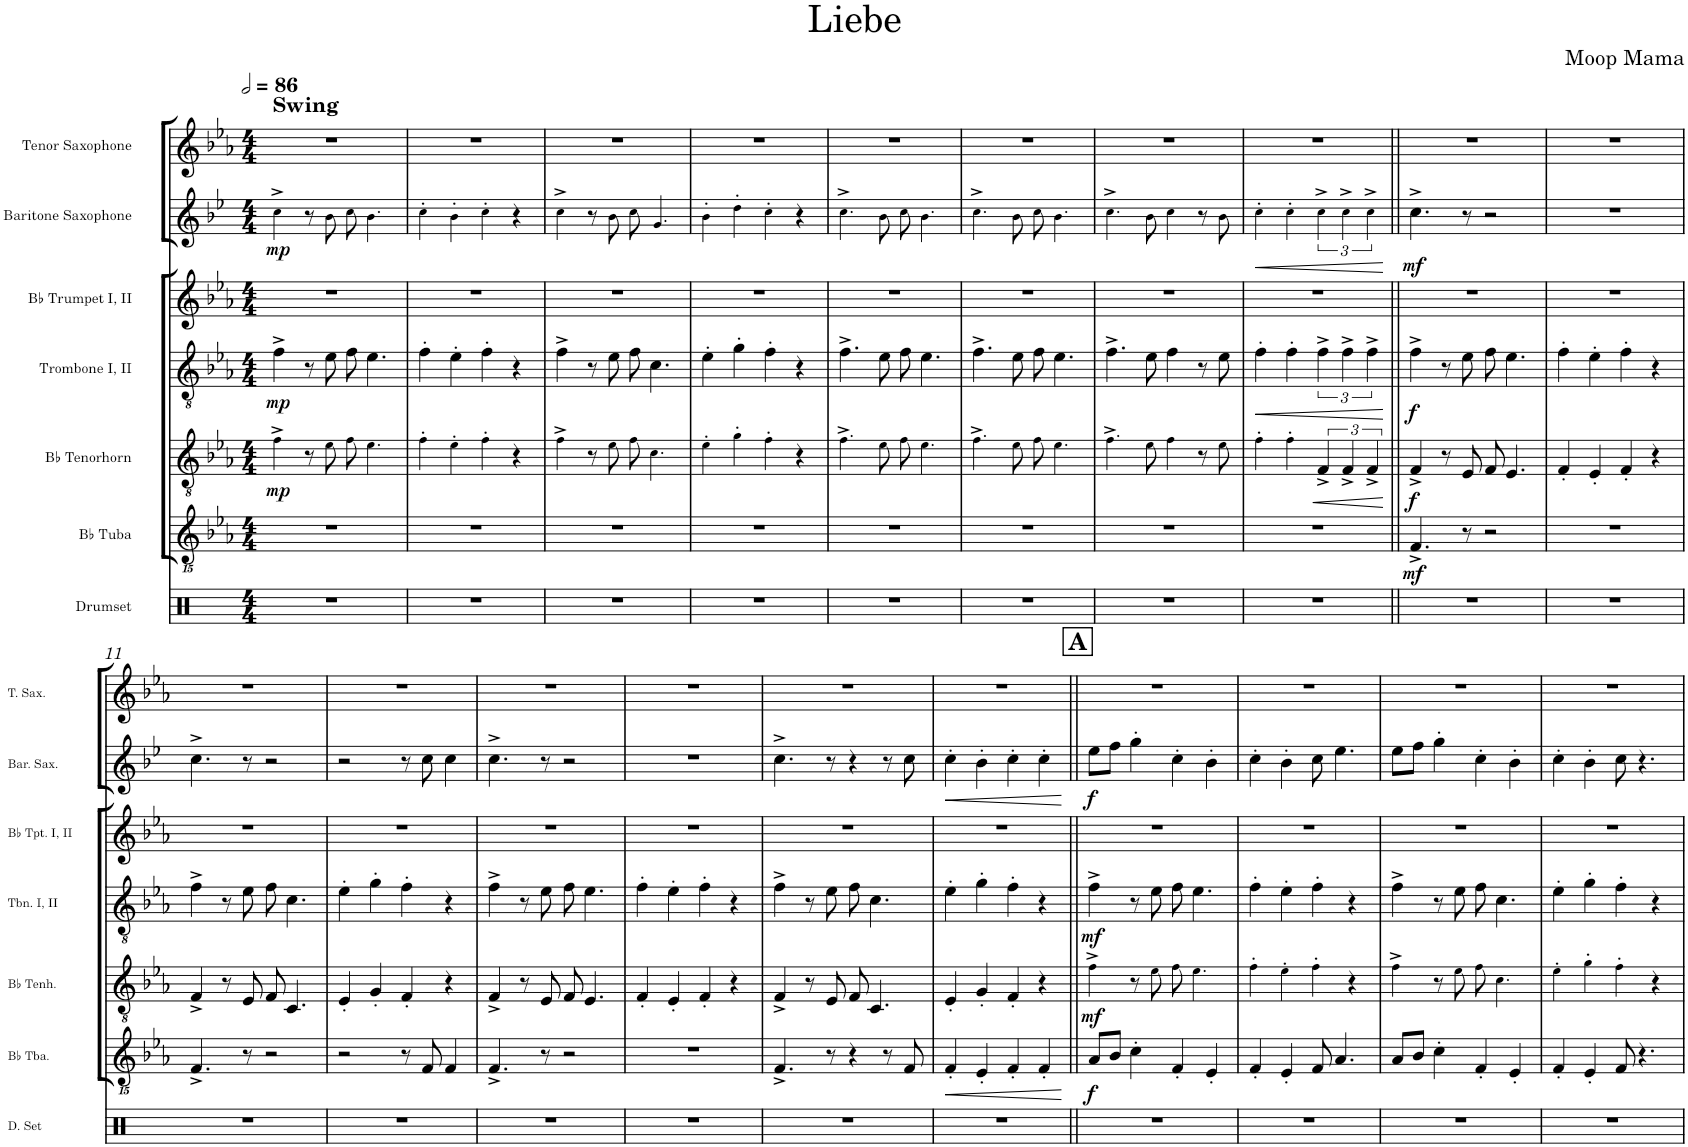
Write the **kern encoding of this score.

**kern	**kern	**dynam	**kern	**dynam	**kern	**dynam	**kern	**kern	**dynam	**kern
*part7	*part6	*part6	*part5	*part5	*part4	*part4	*part3	*part2	*part2	*part1
*staff7	*staff6	*staff6	*staff5	*staff5	*staff4	*staff4	*staff3	*staff2	*staff2	*staff1
*I"Drumset	*I"Bb Tuba	*	*I"Bb Tenorhorn	*	*I"Trombone I, II	*	*I"Bb Trumpet I, II	*I"Baritone Saxophone	*	*I"Tenor Saxophone
*I'D. Set	*I'Bb Tba.	*	*I'Bb Tenh.	*	*I'Tbn. I, II	*	*I'Bb Tpt. I, II	*I'Bar. Sax.	*	*I'T. Sax.
*clefX	*clefGvv2	*	*clefGv2	*	*clefGv2	*	*clefG2	*clefG2	*	*clefG2
*	*Trd1c2	*	*Trd1c2	*	*Trd1c2	*	*Trd1c2	*Trd12c21	*	*Trd8c14
*k[]	*k[b-e-a-]	*	*k[b-e-a-]	*	*k[b-e-a-]	*	*k[b-e-a-]	*k[b-e-]	*	*k[b-e-a-]
*M4/4	*M4/4	*	*M4/4	*	*M4/4	*	*M4/4	*M4/4	*	*M4/4
*MM172	*MM172	*	*MM172	*	*MM172	*	*MM172	*MM172	*	*MM172
=1	=1	=1	=1	=1	=1	=1	=1	=1	=1	=1
!	!	!	!	!	!	!	!	!	!	!LO:TX:a:B:t=Swing
!	!	!	!	!LO:DY:b	!	!LO:DY:b	!	!	!LO:DY:b	!
1r	1r	.	4f^!\	mp	4f^\	mp	1r	4cc^!\	mp	1r
.	.	.	8r	.	8r	.	.	8r	.	.
.	.	.	8e-!\	.	8e-\	.	.	8b-!\	.	.
.	.	.	8f!\	.	8f\	.	.	8cc!\	.	.
.	.	.	4.e-!\	.	4.e-\	.	.	4.b-!\	.	.
=2	=2	=2	=2	=2	=2	=2	=2	=2	=2	=2
1r	1r	.	4f'!\	.	4f'\	.	1r	4cc'!\	.	1r
.	.	.	4e-'!\	.	4e-'\	.	.	4b-'!\	.	.
.	.	.	4f'!\	.	4f'\	.	.	4cc'!\	.	.
.	.	.	4r	.	4r	.	.	4r	.	.
=3	=3	=3	=3	=3	=3	=3	=3	=3	=3	=3
1r	1r	.	4f^!\	.	4f^\	.	1r	4cc^!\	.	1r
.	.	.	8r	.	8r	.	.	8r	.	.
.	.	.	8e-!\	.	8e-\	.	.	8b-!\	.	.
.	.	.	8f!\	.	8f\	.	.	8cc!\	.	.
.	.	.	4.c!\	.	4.c\	.	.	4.g!/	.	.
=4	=4	=4	=4	=4	=4	=4	=4	=4	=4	=4
1r	1r	.	4e-'!\	.	4e-'\	.	1r	4b-'!\	.	1r
.	.	.	4g'!\	.	4g'\	.	.	4dd'!\	.	.
.	.	.	4f'!\	.	4f'\	.	.	4cc'!\	.	.
.	.	.	4r	.	4r	.	.	4r	.	.
=5	=5	=5	=5	=5	=5	=5	=5	=5	=5	=5
1r	1r	.	4.f^!\	.	4.f^\	.	1r	4.cc^!\	.	1r
.	.	.	8e-!\	.	8e-\	.	.	8b-!\	.	.
.	.	.	8f!\	.	8f\	.	.	8cc!\	.	.
.	.	.	4.e-!\	.	4.e-\	.	.	4.b-!\	.	.
=6	=6	=6	=6	=6	=6	=6	=6	=6	=6	=6
1r	1r	.	4.f^!\	.	4.f^\	.	1r	4.cc^!\	.	1r
.	.	.	8e-!\	.	8e-\	.	.	8b-!\	.	.
.	.	.	8f!\	.	8f\	.	.	8cc!\	.	.
.	.	.	4.e-!\	.	4.e-\	.	.	4.b-!\	.	.
=7	=7	=7	=7	=7	=7	=7	=7	=7	=7	=7
1r	1r	.	4.f^!\	.	4.f^\	.	1r	4.cc^!\	.	1r
.	.	.	8e-!\	.	8e-\	.	.	8b-!\	.	.
.	.	.	4f!\	.	4f\	.	.	4cc!\	.	.
.	.	.	8r	.	8r	.	.	8r	.	.
.	.	.	8e-!\	.	8e-\	.	.	8b-!\	.	.
=8	=8	=8	=8	=8	=8	=8	=8	=8	=8	=8
!	!	!	!	!	!	!LO:HP:b	!	!	!LO:HP:b	!
1r	1r	.	4f'!\	.	4f'\	<	1r	4cc'!\	<	1r
.	.	.	4f'!\	.	4f'\	.	.	4cc'!\	.	.
!	!	!	!	!LO:HP:b	!	!	!	!	!	!
.	.	.	6F^/	<	6f^\	.	.	6cc^!\	.	.
.	.	.	6F^/	.	6f^\	.	.	6cc^!\	.	.
.	.	.	6F^/	.	6f^\	.	.	6cc^!\	.	.
.	.	.	.	[	.	[	.	.	[	.
=9||	=9||	=9||	=9||	=9||	=9||	=9||	=9||	=9||	=9||	=9||
!	!	!LO:DY:b	!	!LO:DY:b	!	!LO:DY:b	!	!	!LO:DY:b	!
1r	4.FF^/	mf	4F^/	f	4f^\	f	1r	4.cc^\	mf	1r
.	.	.	8r	.	8r	.	.	.	.	.
.	8r	.	8E-/	.	8e-\	.	.	8r	.	.
.	2r	.	8F/	.	8f\	.	.	2r	.	.
.	.	.	4.E-/	.	4.e-\	.	.	.	.	.
=10	=10	=10	=10	=10	=10	=10	=10	=10	=10	=10
1r	1r	.	4F'/	.	4f'\	.	1r	1r	.	1r
.	.	.	4E-'/	.	4e-'\	.	.	.	.	.
.	.	.	4F'/	.	4f'\	.	.	.	.	.
.	.	.	4r	.	4r	.	.	.	.	.
!!LO:LB:g=z
=11	=11	=11	=11	=11	=11	=11	=11	=11	=11	=11
1r	4.FF^/	.	4F^/	.	4f^\	.	1r	4.cc^\	.	1r
.	.	.	8r	.	8r	.	.	.	.	.
.	8r	.	8E-/	.	8e-\	.	.	8r	.	.
.	2r	.	8F/	.	8f\	.	.	2r	.	.
.	.	.	4.C/	.	4.c\	.	.	.	.	.
=12	=12	=12	=12	=12	=12	=12	=12	=12	=12	=12
1r	2r	.	4E-'/	.	4e-'\	.	1r	2r	.	1r
.	.	.	4G'/	.	4g'\	.	.	.	.	.
.	8r	.	4F'/	.	4f'\	.	.	8r	.	.
.	8FF/	.	.	.	.	.	.	8cc\	.	.
.	4FF/	.	4r	.	4r	.	.	4cc\	.	.
=13	=13	=13	=13	=13	=13	=13	=13	=13	=13	=13
1r	4.FF^/	.	4F^/	.	4f^\	.	1r	4.cc^\	.	1r
.	.	.	8r	.	8r	.	.	.	.	.
.	8r	.	8E-/	.	8e-\	.	.	8r	.	.
.	2r	.	8F/	.	8f\	.	.	2r	.	.
.	.	.	4.E-/	.	4.e-\	.	.	.	.	.
=14	=14	=14	=14	=14	=14	=14	=14	=14	=14	=14
1r	1r	.	4F'/	.	4f'\	.	1r	1r	.	1r
.	.	.	4E-'/	.	4e-'\	.	.	.	.	.
.	.	.	4F'/	.	4f'\	.	.	.	.	.
.	.	.	4r	.	4r	.	.	.	.	.
=15	=15	=15	=15	=15	=15	=15	=15	=15	=15	=15
1r	4.FF^/	.	4F^/	.	4f^\	.	1r	4.cc^\	.	1r
.	.	.	8r	.	8r	.	.	.	.	.
.	8r	.	8E-/	.	8e-\	.	.	8r	.	.
.	4r	.	8F/	.	8f\	.	.	4r	.	.
.	.	.	4.C/	.	4.c\	.	.	.	.	.
.	8r	.	.	.	.	.	.	8r	.	.
.	8FF/	.	.	.	.	.	.	8cc\	.	.
=16	=16	=16	=16	=16	=16	=16	=16	=16	=16	=16
!	!	!LO:HP:b	!	!	!	!	!	!	!LO:HP:b	!
1r	4FF'/	<	4E-'/	.	4e-'\	.	1r	4cc'\	<	1r
.	4EE-'/	.	4G'/	.	4g'\	.	.	4b-'\	.	.
.	4FF'/	.	4F'/	.	4f'\	.	.	4cc'\	.	.
.	4FF'/	.	4r	.	4r	.	.	4cc'\	.	.
.	.	[	.	.	.	.	.	.	[	.
!!LO:REH:place=s1:a:B:cj:fs=14:t=A
=17||	=17||	=17||	=17||	=17||	=17||	=17||	=17||	=17||	=17||	=17||
!	!	!LO:DY:b	!	!LO:DY:b	!	!LO:DY:b	!	!	!LO:DY:b	!
1r	8AA-/L	f	4f^!\	mf	4f^\	mf	1r	8ee-\L	f	1r
.	8BB-/J	.	.	.	.	.	.	8ff\J	.	.
.	4C'\	.	8r	.	8r	.	.	4gg'\	.	.
.	.	.	8e-!\	.	8e-\	.	.	.	.	.
.	4FF'/	.	8f!\	.	8f\	.	.	4cc'\	.	.
.	.	.	4.e-!\	.	4.e-\	.	.	.	.	.
.	4EE-'/	.	.	.	.	.	.	4b-'\	.	.
=18	=18	=18	=18	=18	=18	=18	=18	=18	=18	=18
1r	4FF'/	.	4f'!\	.	4f'\	.	1r	4cc'\	.	1r
.	4EE-'/	.	4e-'!\	.	4e-'\	.	.	4b-'\	.	.
.	8FF/	.	4f'!\	.	4f'\	.	.	8cc\	.	.
.	4.AA-/	.	.	.	.	.	.	4.ee-\	.	.
.	.	.	4r	.	4r	.	.	.	.	.
=19	=19	=19	=19	=19	=19	=19	=19	=19	=19	=19
1r	8AA-/L	.	4f^!\	.	4f^\	.	1r	8ee-\L	.	1r
.	8BB-/J	.	.	.	.	.	.	8ff\J	.	.
.	4C'\	.	8r	.	8r	.	.	4gg'\	.	.
.	.	.	8e-!\	.	8e-\	.	.	.	.	.
.	4FF'/	.	8f!\	.	8f\	.	.	4cc'\	.	.
.	.	.	4.c!\	.	4.c\	.	.	.	.	.
.	4EE-'/	.	.	.	.	.	.	4b-'\	.	.
=20	=20	=20	=20	=20	=20	=20	=20	=20	=20	=20
1r	4FF'/	.	4e-'!\	.	4e-'\	.	1r	4cc'\	.	1r
.	4EE-'/	.	4g'!\	.	4g'\	.	.	4b-'\	.	.
.	8FF/	.	4f'!\	.	4f'\	.	.	8cc\	.	.
.	4.r	.	.	.	.	.	.	4.r	.	.
.	.	.	4r	.	4r	.	.	.	.	.
=	=	=	=	=	=	=	=	=	=	=
*-	*-	*-	*-	*-	*-	*-	*-	*-	*-	*-
